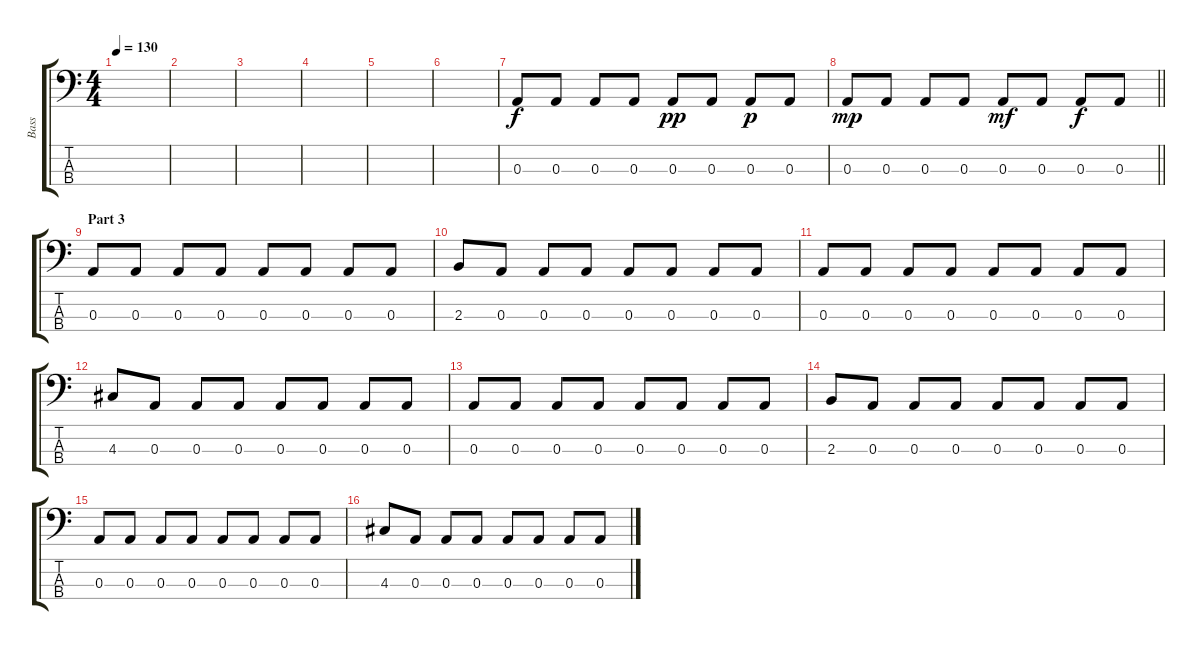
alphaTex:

\track ("Bass" "Bass") {instrument electricbasspick}
\staff {score tabs}
\tuning (G2 D2 A1 E1) {hide}
\ts (4 4)
\tempo 130
\clef f4
\ks c
|
|
|
|
|
|
0.3.8 0.3.8 0.3.8 0.3.8 0.3.8{dy pp} 0.3.8 0.3.8{dy p} 0.3.8 |
\barLineRight lightlight
0.3.8{dy mp} 0.3.8 0.3.8 0.3.8 0.3.8{dy mf} 0.3.8 0.3.8{dy f} 0.3.8 |
\section ("" "Part 3")
0.3.8 0.3.8 0.3.8 0.3.8 0.3.8 0.3.8 0.3.8 0.3.8 |
2.3.8 0.3.8 0.3.8 0.3.8 0.3.8 0.3.8 0.3.8 0.3.8 |
0.3.8 0.3.8 0.3.8 0.3.8 0.3.8 0.3.8 0.3.8 0.3.8 |
4.3.8 0.3.8 0.3.8 0.3.8 0.3.8 0.3.8 0.3.8 0.3.8 |
0.3.8 0.3.8 0.3.8 0.3.8 0.3.8 0.3.8 0.3.8 0.3.8 |
2.3.8 0.3.8 0.3.8 0.3.8 0.3.8 0.3.8 0.3.8 0.3.8 |
0.3.8 0.3.8 0.3.8 0.3.8 0.3.8 0.3.8 0.3.8 0.3.8 |
4.3.8 0.3.8 0.3.8 0.3.8 0.3.8 0.3.8 0.3.8 0.3.8
